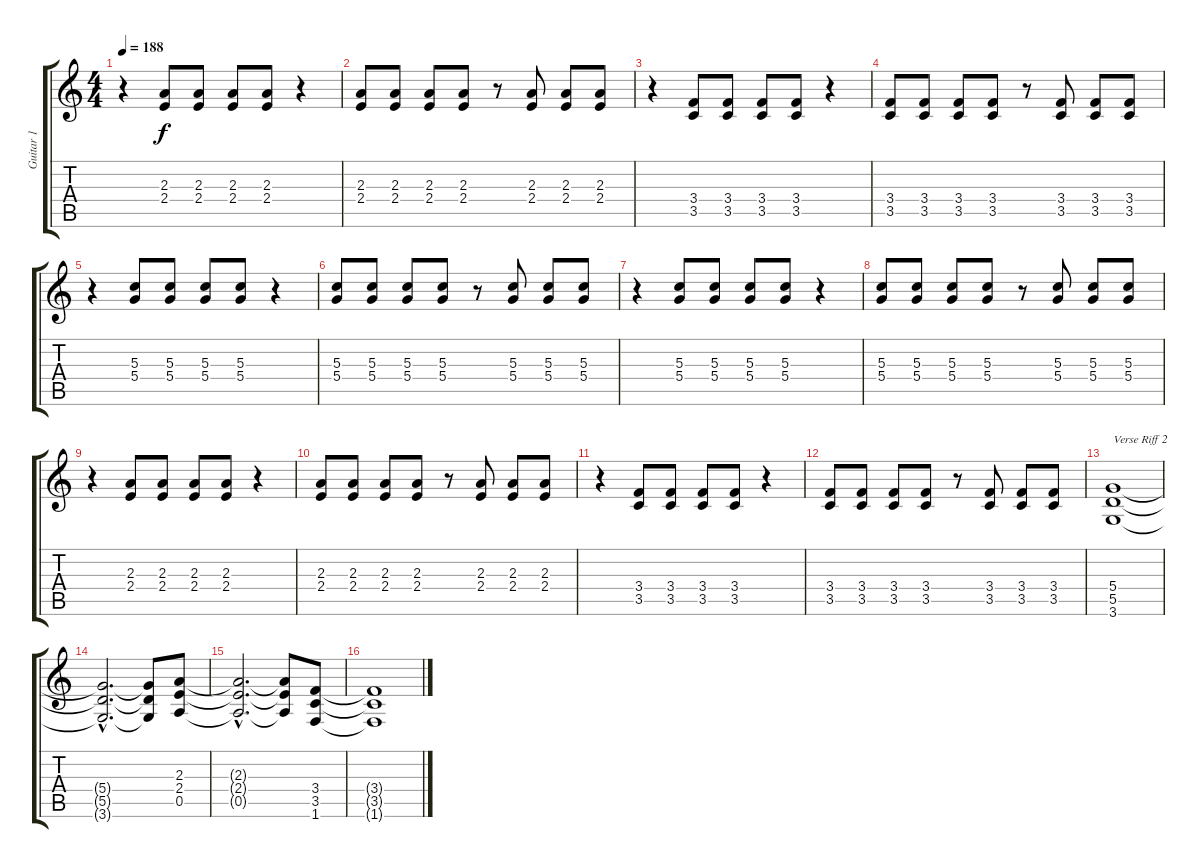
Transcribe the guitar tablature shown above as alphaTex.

\track ("Guitar 1" "Guitar 1") {instrument distortionguitar}
\staff {score tabs}
\tuning (E4 B3 G3 D3 A2 E2) {hide}
\ts (4 4)
\tempo 188
\clef g2
\ks c
r.4{dy f} (2.3 2.4).8 (2.3 2.4).8 (2.3 2.4).8 (2.3 2.4).8 r.4 |
(2.3 2.4).8 (2.3 2.4).8 (2.3 2.4).8 (2.3 2.4).8 r.8 (2.3 2.4).8 (2.3 2.4).8 (2.3 2.4).8 |
r.4 (3.4 3.5).8 (3.4 3.5).8 (3.4 3.5).8 (3.4 3.5).8 r.4 |
(3.4 3.5).8 (3.4 3.5).8 (3.4 3.5).8 (3.4 3.5).8 r.8 (3.4 3.5).8 (3.4 3.5).8 (3.4 3.5).8 |
r.4 (5.3 5.4).8 (5.3 5.4).8 (5.3 5.4).8 (5.3 5.4).8 r.4 |
(5.3 5.4).8 (5.3 5.4).8 (5.3 5.4).8 (5.3 5.4).8 r.8 (5.3 5.4).8 (5.3 5.4).8 (5.3 5.4).8 |
r.4 (5.3 5.4).8 (5.3 5.4).8 (5.3 5.4).8 (5.3 5.4).8 r.4 |
(5.3 5.4).8 (5.3 5.4).8 (5.3 5.4).8 (5.3 5.4).8 r.8 (5.3 5.4).8 (5.3 5.4).8 (5.3 5.4).8 |
r.4 (2.3 2.4).8 (2.3 2.4).8 (2.3 2.4).8 (2.3 2.4).8 r.4 |
(2.3 2.4).8 (2.3 2.4).8 (2.3 2.4).8 (2.3 2.4).8 r.8 (2.3 2.4).8 (2.3 2.4).8 (2.3 2.4).8 |
r.4 (3.4 3.5).8 (3.4 3.5).8 (3.4 3.5).8 (3.4 3.5).8 r.4 |
(3.4 3.5).8 (3.4 3.5).8 (3.4 3.5).8 (3.4 3.5).8 r.8 (3.4 3.5).8 (3.4 3.5).8 (3.4 3.5).8 |
(5.4 5.5 3.6).1{txt "Verse Riff 2"} |
(5.4{hac t} 5.5{hac t} 3.6{hac t}).2{d} (5.4{t} 5.5{t} 3.6{t}).8 (2.3 2.4 0.5).8 |
(2.3{hac t} 2.4{hac t} 0.5{hac t}).2{d} (2.3{t} 2.4{t} 0.5{t}).8 (3.4 3.5 1.6).8 |
(3.4{t} 3.5{t} 1.6{t}).1
